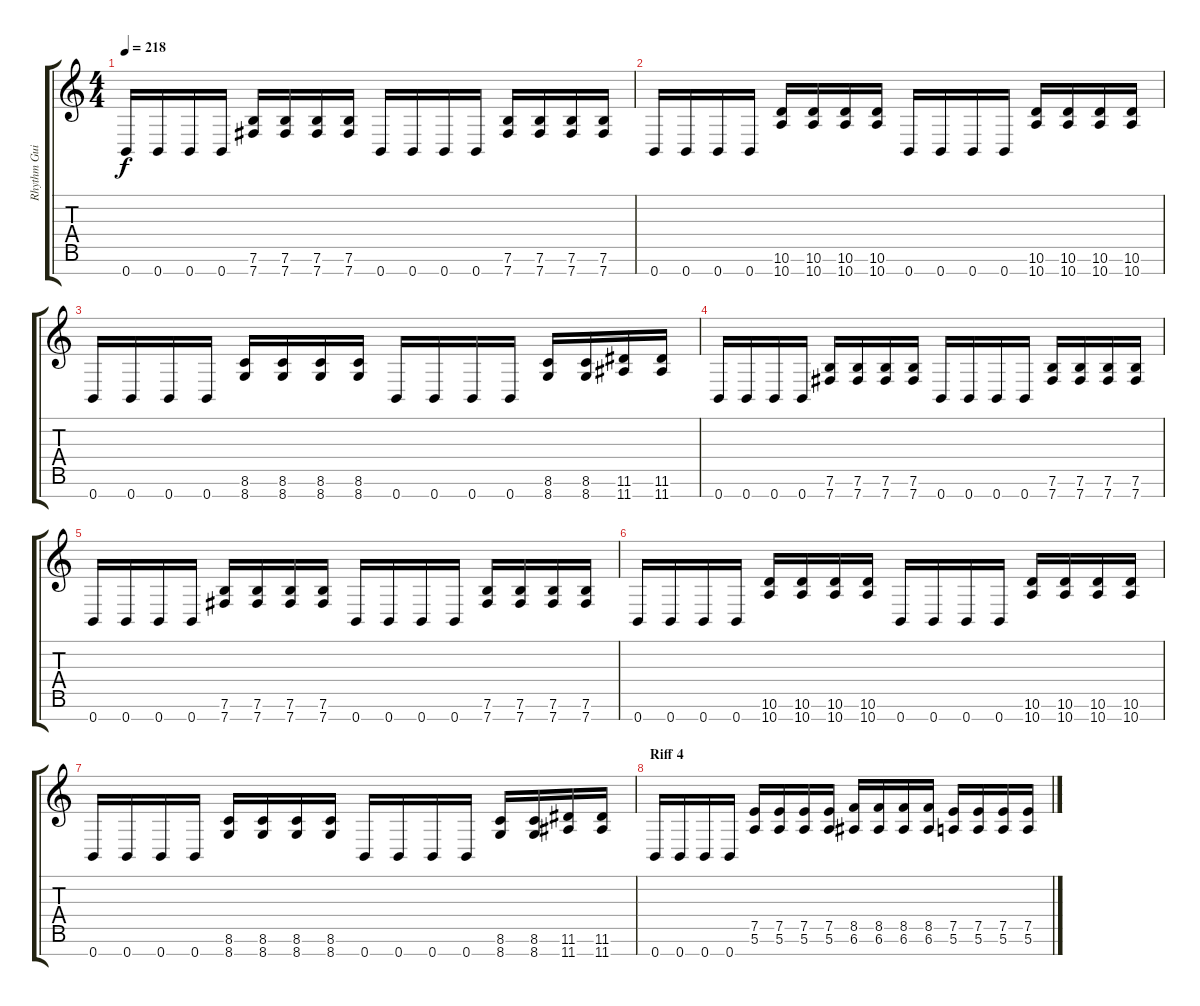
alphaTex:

\track ("Rhythm Guitar L" "Rhythm Gui") {instrument overdrivenguitar}
\staff {score tabs}
\tuning (E4 B3 G3 D3 A2 E2 B1) {hide}
\ts (4 4)
\tempo 218
\clef g2
\ks c
0.7.16{dy f} 0.7.16 0.7.16 0.7.16 (7.6 7.7).16 (7.6 7.7).16 (7.6 7.7).16 (7.6 7.7).16 0.7.16 0.7.16 0.7.16 0.7.16 (7.6 7.7).16 (7.6 7.7).16 (7.6 7.7).16 (7.6 7.7).16 |
0.7.16 0.7.16 0.7.16 0.7.16 (10.6 10.7).16 (10.6 10.7).16 (10.6 10.7).16 (10.6 10.7).16 0.7.16 0.7.16 0.7.16 0.7.16 (10.6 10.7).16 (10.6 10.7).16 (10.6 10.7).16 (10.6 10.7).16 |
0.7.16 0.7.16 0.7.16 0.7.16 (8.6 8.7).16 (8.6 8.7).16 (8.6 8.7).16 (8.6 8.7).16 0.7.16 0.7.16 0.7.16 0.7.16 (8.6 8.7).16 (8.6 8.7).16 (11.6 11.7).16 (11.6 11.7).16 |
0.7.16 0.7.16 0.7.16 0.7.16 (7.6 7.7).16 (7.6 7.7).16 (7.6 7.7).16 (7.6 7.7).16 0.7.16 0.7.16 0.7.16 0.7.16 (7.6 7.7).16 (7.6 7.7).16 (7.6 7.7).16 (7.6 7.7).16 |
0.7.16 0.7.16 0.7.16 0.7.16 (7.6 7.7).16 (7.6 7.7).16 (7.6 7.7).16 (7.6 7.7).16 0.7.16 0.7.16 0.7.16 0.7.16 (7.6 7.7).16 (7.6 7.7).16 (7.6 7.7).16 (7.6 7.7).16 |
0.7.16 0.7.16 0.7.16 0.7.16 (10.6 10.7).16 (10.6 10.7).16 (10.6 10.7).16 (10.6 10.7).16 0.7.16 0.7.16 0.7.16 0.7.16 (10.6 10.7).16 (10.6 10.7).16 (10.6 10.7).16 (10.6 10.7).16 |
0.7.16 0.7.16 0.7.16 0.7.16 (8.6 8.7).16 (8.6 8.7).16 (8.6 8.7).16 (8.6 8.7).16 0.7.16 0.7.16 0.7.16 0.7.16 (8.6 8.7).16 (8.6 8.7).16 (11.6 11.7).16 (11.6 11.7).16 |
\section ("" "Riff 4")
0.7.16 0.7.16 0.7.16 0.7.16 (7.5 5.6).16 (7.5 5.6).16 (7.5 5.6).16 (7.5 5.6).16 (8.5 6.6).16 (8.5 6.6).16 (8.5 6.6).16 (8.5 6.6).16 (7.5 5.6).16 (7.5 5.6).16 (7.5 5.6).16 (7.5 5.6).16
